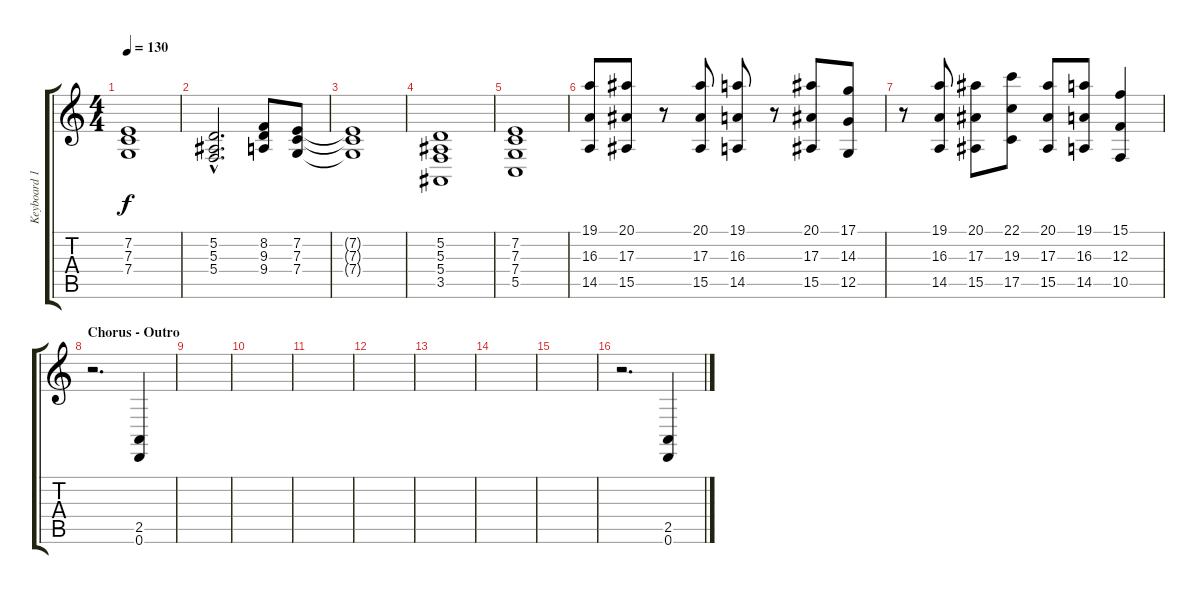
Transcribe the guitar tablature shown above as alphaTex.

\track ("Keyboard 1" "Keyboard 1") {instrument harpsichord}
\staff {score tabs}
\tuning (D4 A3 F3 C3 G2 D2) {hide}
\ts (4 4)
\tempo 130
\clef g2
\ks c
(7.2{t} 7.3{t} 7.4{t}).1{dy f} |
(5.2{hac} 5.3{hac} 5.4{hac}).2{d} (8.2 9.3 9.4).8 (7.2 7.3 7.4).8 |
(7.2{t} 7.3{t} 7.4{t}).1 |
(5.2 5.3 5.4 3.5).1 |
(7.2 7.3 7.4 5.5).1 |
(19.1 16.3 14.5).8 (20.1 17.3 15.5).8 r.8 (20.1 17.3 15.5).8 (19.1 16.3 14.5).8 r.8 (20.1 17.3 15.5).8 (17.1 14.3 12.5).8 |
r.8 (19.1 16.3 14.5).8 (20.1 17.3 15.5).8 (22.1 19.3 17.5).8 (20.1 17.3 15.5).8 (19.1 16.3 14.5).8 (15.1 12.3 10.5).4 |
\section ("" "Chorus - Outro")
r.2{d volume 16 instrument gunshot} (2.5 0.6).4 |
|
|
|
|
|
|
|
r.2{d volume 16 instrument gunshot} (2.5 0.6).4
